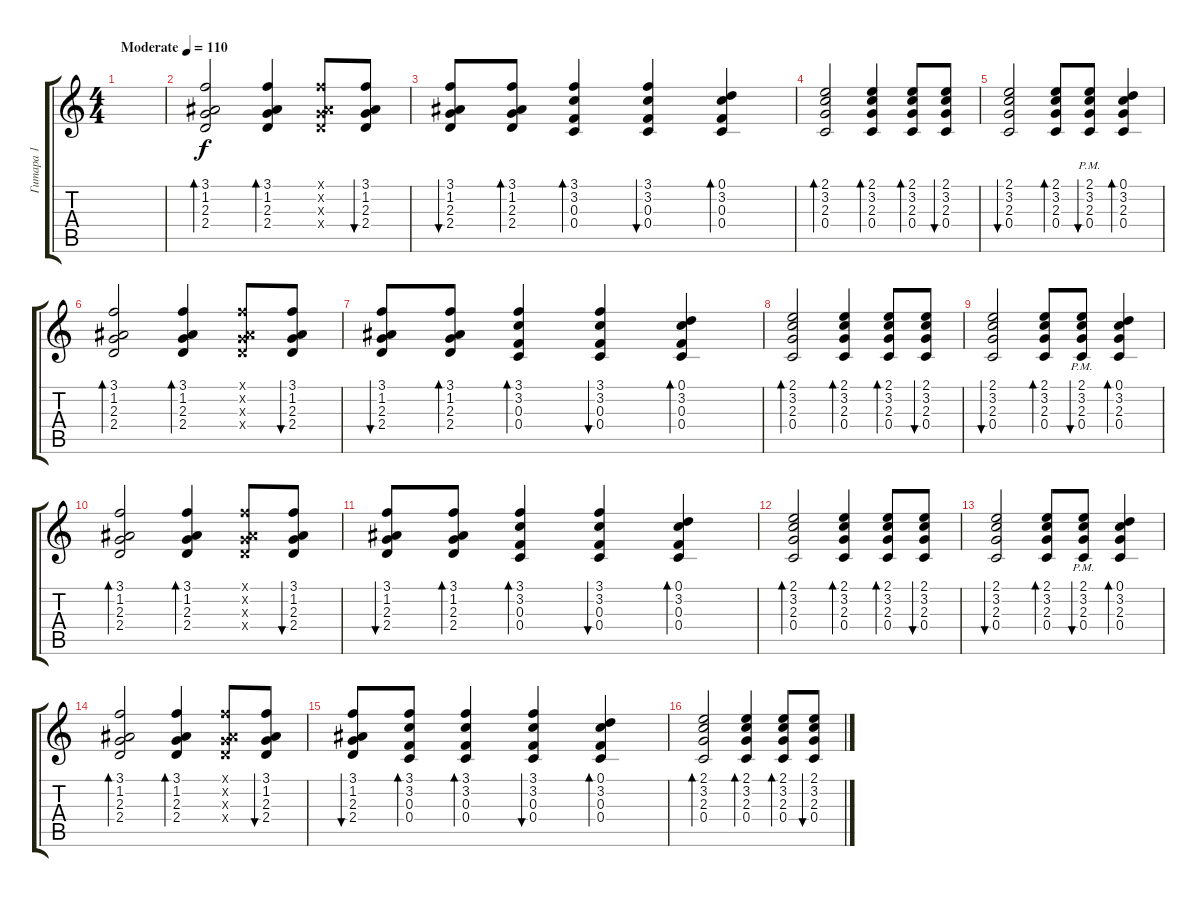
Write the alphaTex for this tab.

\track ("Гитара 1" "Гитара 1") {instrument acousticguitarsteel}
\staff {score tabs}
\tuning (D4 A3 F3 C3 G2 D2) {hide}
\ts (4 4)
\tempo (110 "Moderate")
\clef g2
\ks c
|
(3.1 1.2 2.3 2.4).2{bd 240} (3.1 1.2 2.3 2.4).4{bd 60} (3.1{x} 1.2{x} 2.3{x} 2.4{x}).8 (3.1 1.2 2.3 2.4).8{bu 60} |
(3.1 1.2 2.3 2.4).8{bu 60} (3.1 1.2 2.3 2.4).8{bd 60} (3.1 3.2 0.3 0.4).4{bd 60} (3.1 3.2 0.3 0.4).4{bu 60} (0.1 3.2 0.3 0.4).4{bd 60} |
(2.1 3.2 2.3 0.4).2{bd 240} (2.1 3.2 2.3 0.4).4{bd 240} (2.1 3.2 2.3 0.4).8{bd 60} (2.1 3.2 2.3 0.4).8{bu 240} |
(2.1 3.2 2.3 0.4).2{bu 240} (2.1 3.2 2.3 0.4).8{bd 60} (2.1{pm} 3.2{pm} 2.3{pm} 0.4{pm}).8{bu 60} (0.1 3.2 2.3 0.4).4{bd 60} |
(3.1 1.2 2.3 2.4).2{bd 240} (3.1 1.2 2.3 2.4).4{bd 60} (3.1{x} 1.2{x} 2.3{x} 2.4{x}).8 (3.1 1.2 2.3 2.4).8{bu 60} |
(3.1 1.2 2.3 2.4).8{bu 60} (3.1 1.2 2.3 2.4).8{bd 60} (3.1 3.2 0.3 0.4).4{bd 60} (3.1 3.2 0.3 0.4).4{bu 60} (0.1 3.2 0.3 0.4).4{bd 60} |
(2.1 3.2 2.3 0.4).2{bd 240} (2.1 3.2 2.3 0.4).4{bd 240} (2.1 3.2 2.3 0.4).8{bd 60} (2.1 3.2 2.3 0.4).8{bu 240} |
(2.1 3.2 2.3 0.4).2{bu 240} (2.1 3.2 2.3 0.4).8{bd 60} (2.1{pm} 3.2{pm} 2.3{pm} 0.4{pm}).8{bu 60} (0.1 3.2 2.3 0.4).4{bd 60} |
(3.1 1.2 2.3 2.4).2{bd 240} (3.1 1.2 2.3 2.4).4{bd 60} (3.1{x} 1.2{x} 2.3{x} 2.4{x}).8 (3.1 1.2 2.3 2.4).8{bu 60} |
(3.1 1.2 2.3 2.4).8{bu 60} (3.1 1.2 2.3 2.4).8{bd 60} (3.1 3.2 0.3 0.4).4{bd 60} (3.1 3.2 0.3 0.4).4{bu 60} (0.1 3.2 0.3 0.4).4{bd 60} |
(2.1 3.2 2.3 0.4).2{bd 240} (2.1 3.2 2.3 0.4).4{bd 240} (2.1 3.2 2.3 0.4).8{bd 60} (2.1 3.2 2.3 0.4).8{bu 240} |
(2.1 3.2 2.3 0.4).2{bu 240} (2.1 3.2 2.3 0.4).8{bd 60} (2.1{pm} 3.2{pm} 2.3{pm} 0.4{pm}).8{bu 60} (0.1 3.2 2.3 0.4).4{bd 60} |
(3.1 1.2 2.3 2.4).2{bd 240} (3.1 1.2 2.3 2.4).4{bd 60} (3.1{x} 1.2{x} 2.3{x} 2.4{x}).8 (3.1 1.2 2.3 2.4).8{bu 60} |
(3.1 1.2 2.3 2.4).8{bu 60} (3.1 3.2 0.3 0.4).8{bd 60} (3.1 3.2 0.3 0.4).4{bd 60} (3.1 3.2 0.3 0.4).4{bu 60} (0.1 3.2 0.3 0.4).4{bd 60} |
(2.1 3.2 2.3 0.4).2{bd 240} (2.1 3.2 2.3 0.4).4{bd 240} (2.1 3.2 2.3 0.4).8{bd 60} (2.1 3.2 2.3 0.4).8{bu 240}
